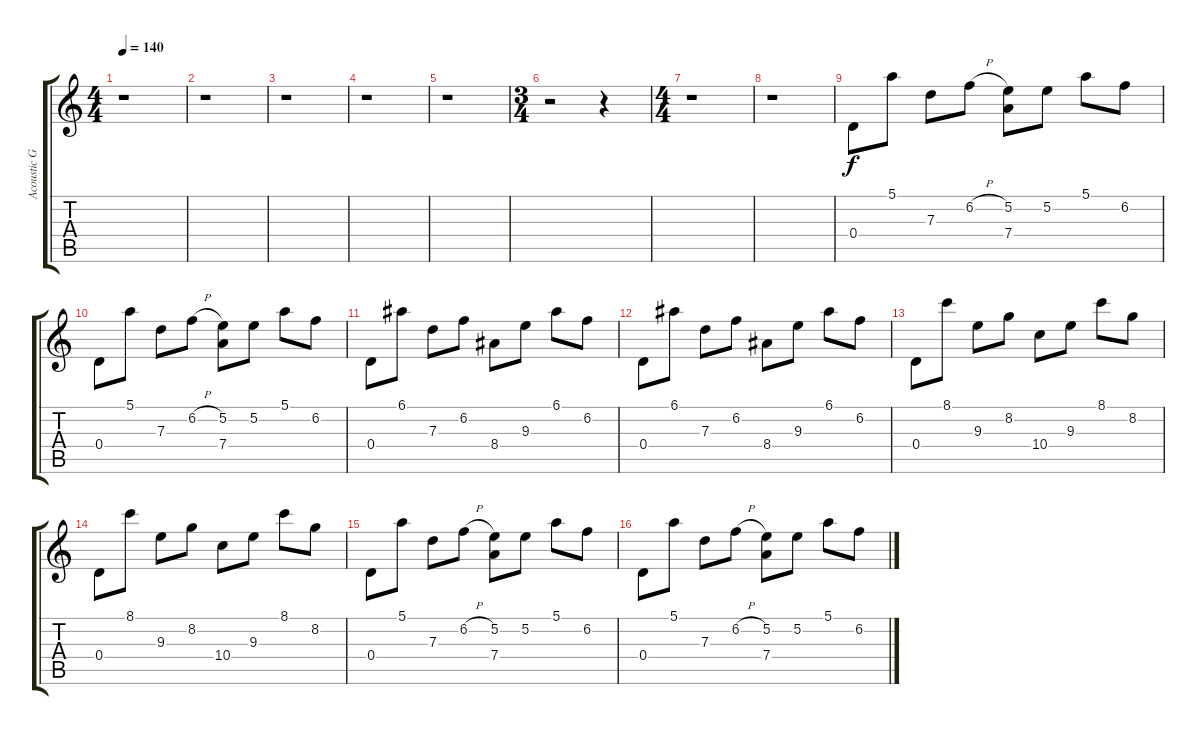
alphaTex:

\track ("Acoustic Guitar 1" "Acoustic G") {instrument electricguitarclean}
\staff {score tabs}
\tuning (E4 B3 G3 D3 A2 E2) {hide}
\ts (4 4)
\tempo 140
\clef g2
\ks c
r.1{dy f} |
r.1 |
r.1 |
r.1 |
r.1 |
\ts (3 4)
r.2 r.4 |
\ts (4 4)
r.1 |
r.1 |
0.4.8 5.1.8 7.3.8 6.2{h}.8 (5.2 7.4).8 5.2.8 5.1.8 6.2.8 |
0.4.8 5.1.8 7.3.8 6.2{h}.8 (5.2 7.4).8 5.2.8 5.1.8 6.2.8 |
0.4.8 6.1.8 7.3.8 6.2.8 8.4.8 9.3.8 6.1.8 6.2.8 |
0.4.8 6.1.8 7.3.8 6.2.8 8.4.8 9.3.8 6.1.8 6.2.8 |
0.4.8 8.1.8 9.3.8 8.2.8 10.4.8 9.3.8 8.1.8 8.2.8 |
0.4.8 8.1.8 9.3.8 8.2.8 10.4.8 9.3.8 8.1.8 8.2.8 |
0.4.8 5.1.8 7.3.8 6.2{h}.8 (5.2 7.4).8 5.2.8 5.1.8 6.2.8 |
0.4.8 5.1.8 7.3.8 6.2{h}.8 (5.2 7.4).8 5.2.8 5.1.8 6.2.8
